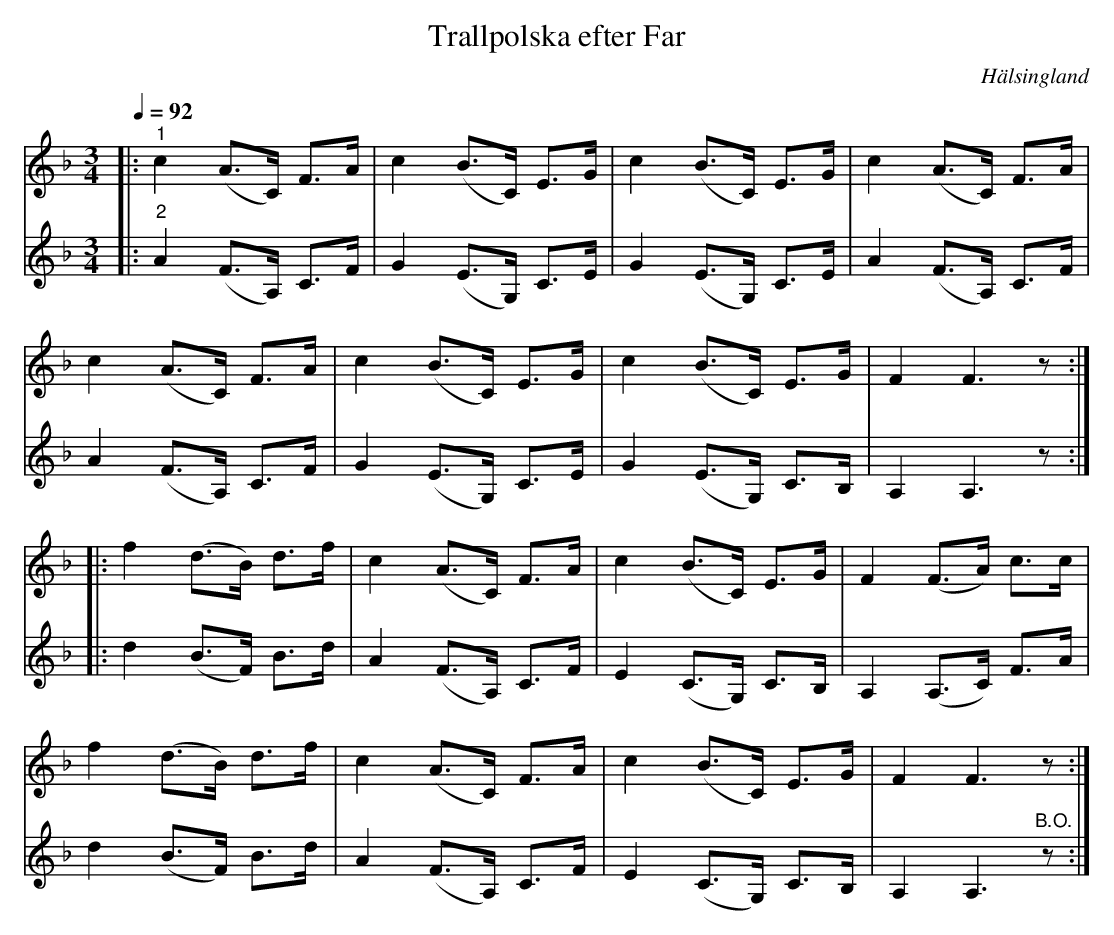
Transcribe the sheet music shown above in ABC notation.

X:1
T:Trallpolska efter Far
O:Hälsingland
L:1/8
Q:1/4=92
M:3/4
K:F
V:1
|:"^1" c2 (A>C) F>A | c2 (B>C) E>G | c2 (B>C) E>G | c2 (A>C) F>A |
c2 (A>C) F>A | c2 (B>C) E>G | c2 (B>C) E>G | F2 F3 z ::
f2 (d>B) d>f | c2 (A>C) F>A | c2 (B>C) E>G | F2 (F>A) c>c |
f2 (d>B) d>f | c2 (A>C) F>A | c2 (B>C) E>G | F2 F3 z :|
V:2
|:"^2" A2 (F>A,) C>F | G2 (E>G,) C>E | G2 (E>G,) C>E | A2 (F>A,) C>F |
A2 (F>A,) C>F | G2 (E>G,) C>E | G2 (E>G,) C>B, | A,2 A,3 z ::
d2 (B>F) B>d | A2 (F>A,) C>F | E2 (C>G,) C>B, | A,2 (A,>C) F>A |
d2 (B>F) B>d | A2 (F>A,) C>F | E2 (C>G,) C>B, | A,2 A,3"^B.O." z :|
